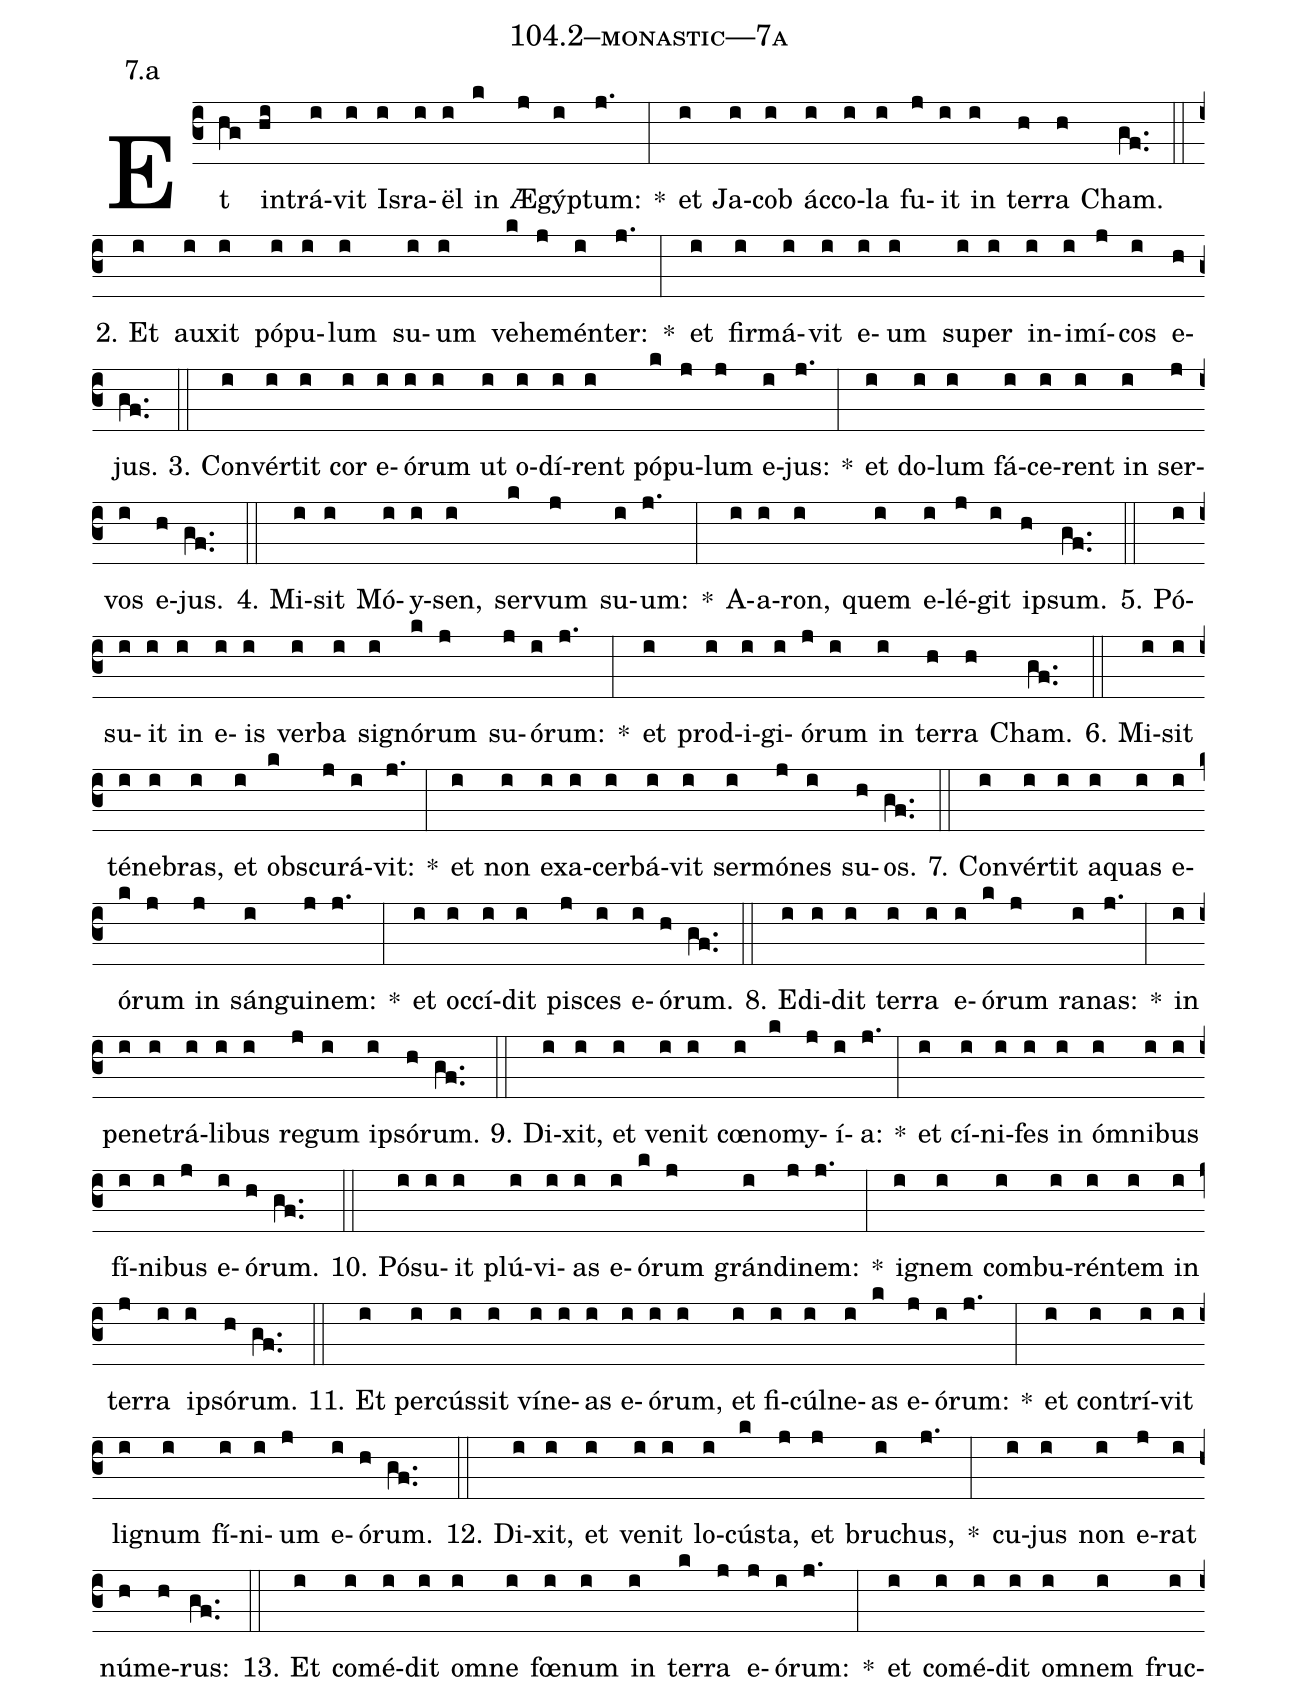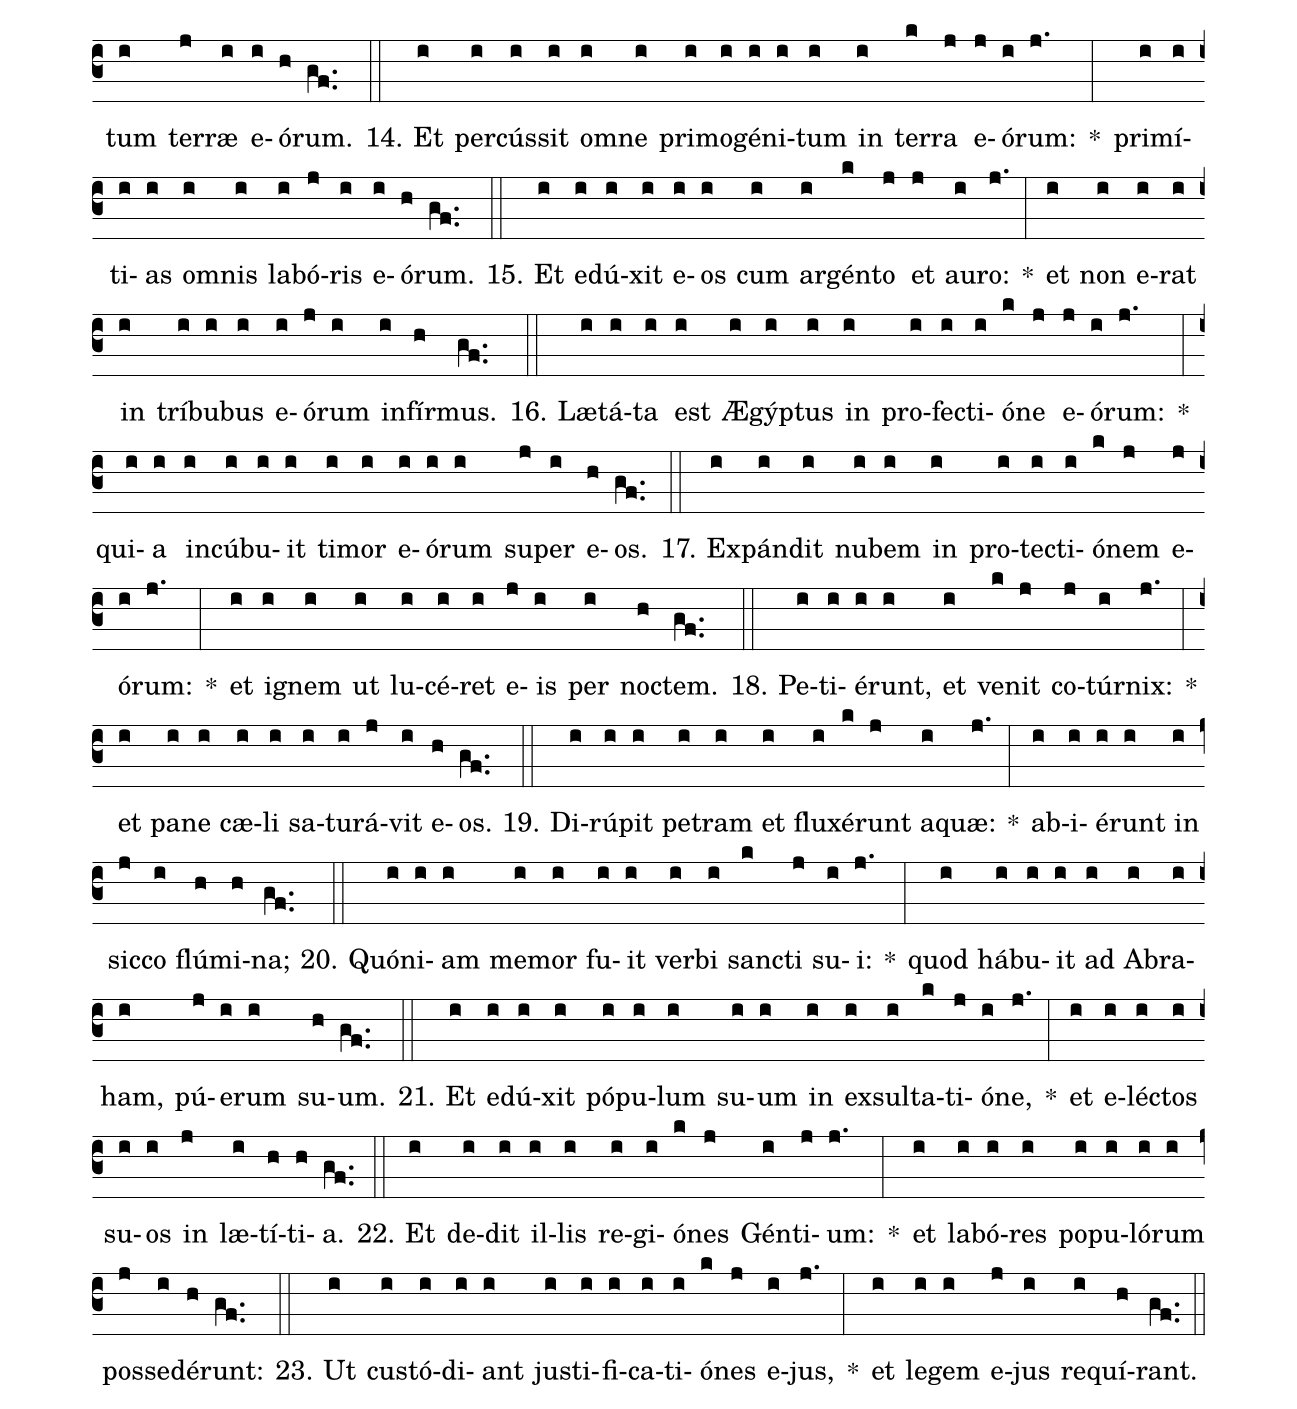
name: 104.2--monastic---7a;
annotation: 7.a;
%%
(c3)Et(hg) in(hi)trá(i)vit(i) Is(i)ra(i)ël(i) in(k) Æ(j)gýp(i)tum:(j.) *(:) et(i) Ja(i)cob(i) ác(i)co(i)la(i) fu(j)it(i) in(i) ter(h)ra(h) Cham.(gf..) (::)
2. Et(i) au(i)xit(i) pó(i)pu(i)lum(i) su(i)um(i) ve(k)he(j)mén(i)ter:(j.) *(:) et(i) fir(i)má(i)vit(i) e(i)um(i) su(i)per(i) in(i)i(i)mí(j)cos(i) e(h)jus.(gf..) (::)
3. Con(i)vér(i)tit(i) cor(i) e(i)ó(i)rum(i) ut(i) o(i)dí(i)rent(i) pó(k)pu(j)lum(j) e(i)jus:(j.) *(:) et(i) do(i)lum(i) fá(i)ce(i)rent(i) in(i) ser(j)vos(i) e(h)jus.(gf..) (::)
4. Mi(i)sit(i) Mó(i)y(i)sen,(i) ser(k)vum(j) su(i)um:(j.) *(:) A(i)a(i)ron,(i) quem(i) e(i)lé(j)git(i) ip(h)sum.(gf..) (::)
5. Pó(i)su(i)it(i) in(i) e(i)is(i) ver(i)ba(i) si(i)gnó(k)rum(j) su(j)ó(i)rum:(j.) *(:) et(i) prod(i)i(i)gi(i)ó(j)rum(i) in(i) ter(h)ra(h) Cham.(gf..) (::)
6. Mi(i)sit(i) té(i)ne(i)bras,(i) et(i) obs(k)cu(j)rá(i)vit:(j.) *(:) et(i) non(i) ex(i)a(i)cer(i)bá(i)vit(i) ser(i)mó(j)nes(i) su(h)os.(gf..) (::)
7. Con(i)vér(i)tit(i) a(i)quas(i) e(i)ó(k)rum(j) in(j) sán(i)gui(j)nem:(j.) *(:) et(i) oc(i)cí(i)dit(i) pi(j)sces(i) e(i)ó(h)rum.(gf..) (::)
8. E(i)di(i)dit(i) ter(i)ra(i) e(i)ó(k)rum(j) ra(i)nas:(j.) *(:) in(i) pe(i)ne(i)trá(i)li(i)bus(i) re(j)gum(i) ip(i)só(h)rum.(gf..) (::)
9. Di(i)xit,(i) et(i) ve(i)nit(i) cœ(i)no(k)my(j)í(i)a:(j.) *(:) et(i) cí(i)ni(i)fes(i) in(i) óm(i)ni(i)bus(i) fí(i)ni(i)bus(j) e(i)ó(h)rum.(gf..) (::)
10. Pó(i)su(i)it(i) plú(i)vi(i)as(i) e(i)ó(k)rum(j) grán(i)di(j)nem:(j.) *(:) i(i)gnem(i) com(i)bu(i)rén(i)tem(i) in(i) ter(j)ra(i) ip(i)só(h)rum.(gf..) (::)
11. Et(i) per(i)cús(i)sit(i) ví(i)ne(i)as(i) e(i)ó(i)rum,(i) et(i) fi(i)cúl(i)ne(i)as(k) e(j)ó(i)rum:(j.) *(:) et(i) con(i)trí(i)vit(i) li(i)gnum(i) fí(i)ni(i)um(j) e(i)ó(h)rum.(gf..) (::)
12. Di(i)xit,(i) et(i) ve(i)nit(i) lo(i)cús(k)ta,(j) et(j) bru(i)chus,(j.) *(:) cu(i)jus(i) non(i) e(j)rat(i) nú(h)me(h)rus:(gf..) (::)
13. Et(i) com(i)é(i)dit(i) om(i)ne(i) fœ(i)num(i) in(i) ter(k)ra(j) e(j)ó(i)rum:(j.) *(:) et(i) com(i)é(i)dit(i) om(i)nem(i) fruc(i)tum(i) ter(j)ræ(i) e(i)ó(h)rum.(gf..) (::)
14. Et(i) per(i)cús(i)sit(i) om(i)ne(i) pri(i)mo(i)gé(i)ni(i)tum(i) in(i) ter(k)ra(j) e(j)ó(i)rum:(j.) *(:) pri(i)mí(i)ti(i)as(i) om(i)nis(i) la(i)bó(j)ris(i) e(i)ó(h)rum.(gf..) (::)
15. Et(i) e(i)dú(i)xit(i) e(i)os(i) cum(i) ar(i)gén(k)to(j) et(j) au(i)ro:(j.) *(:) et(i) non(i) e(i)rat(i) in(i) trí(i)bu(i)bus(i) e(i)ó(j)rum(i) in(i)fír(h)mus.(gf..) (::)
16. Læ(i)tá(i)ta(i) est(i) Æ(i)gýp(i)tus(i) in(i) pro(i)fec(i)ti(i)ó(k)ne(j) e(j)ó(i)rum:(j.) *(:) qui(i)a(i) in(i)cú(i)bu(i)it(i) ti(i)mor(i) e(i)ó(i)rum(i) su(j)per(i) e(h)os.(gf..) (::)
17. Ex(i)pán(i)dit(i) nu(i)bem(i) in(i) pro(i)tec(i)ti(i)ó(k)nem(j) e(j)ó(i)rum:(j.) *(:) et(i) i(i)gnem(i) ut(i) lu(i)cé(i)ret(i) e(j)is(i) per(i) noc(h)tem.(gf..) (::)
18. Pe(i)ti(i)é(i)runt,(i) et(i) ve(k)nit(j) co(j)túr(i)nix:(j.) *(:) et(i) pa(i)ne(i) cæ(i)li(i) sa(i)tu(i)rá(j)vit(i) e(h)os.(gf..) (::)
19. Di(i)rú(i)pit(i) pe(i)tram(i) et(i) flu(i)xé(k)runt(j) a(i)quæ:(j.) *(:) ab(i)i(i)é(i)runt(i) in(i) sic(j)co(i) flú(h)mi(h)na;(gf..) (::)
20. Quón(i)i(i)am(i) me(i)mor(i) fu(i)it(i) ver(i)bi(i) sanc(k)ti(j) su(i)i:(j.) *(:) quod(i) há(i)bu(i)it(i) ad(i) A(i)bra(i)ham,(i) pú(j)e(i)rum(i) su(h)um.(gf..) (::)
21. Et(i) e(i)dú(i)xit(i) pó(i)pu(i)lum(i) su(i)um(i) in(i) ex(i)sul(i)ta(k)ti(j)ó(i)ne,(j.) *(:) et(i) e(i)léc(i)tos(i) su(i)os(i) in(j) læ(i)tí(h)ti(h)a.(gf..) (::)
22. Et(i) de(i)dit(i) il(i)lis(i) re(i)gi(i)ó(k)nes(j) Gén(i)ti(j)um:(j.) *(:) et(i) la(i)bó(i)res(i) po(i)pu(i)ló(i)rum(i) pos(j)se(i)dé(h)runt:(gf..) (::)
23. Ut(i) cus(i)tó(i)di(i)ant(i) jus(i)ti(i)fi(i)ca(i)ti(i)ó(k)nes(j) e(i)jus,(j.) *(:) et(i) le(i)gem(i) e(j)jus(i) re(i)quí(h)rant.(gf..) (::)
